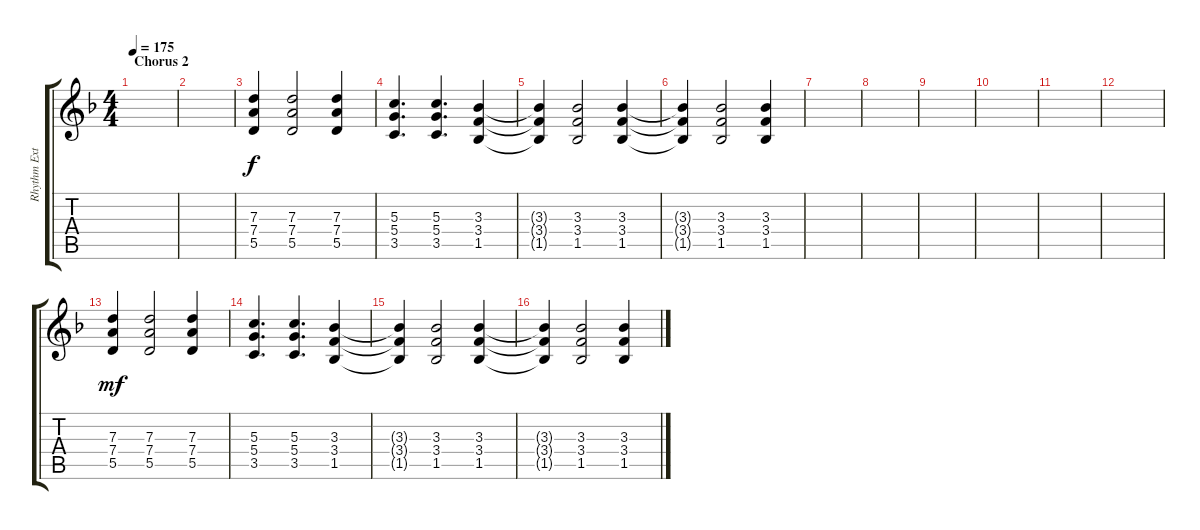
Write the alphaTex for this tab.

\track ("Rhythm Extra" "Rhythm Ext") {instrument distortionguitar}
\staff {score tabs}
\tuning (E4 B3 G3 D3 A2 D2) {hide}
\ts (4 4)
\section ("" "Chorus 2")
\tempo 175
\clef g2
\ks f
|
|
(7.3 7.4 5.5).4{dy f} (7.3 7.4 5.5).2 (7.3 7.4 5.5).4 |
(5.3 5.4 3.5).4{d} (5.3 5.4 3.5).4{d} (3.3 3.4 1.5).4 |
(3.3{t} 3.4{t} 1.5{t}).4 (3.3 3.4 1.5).2 (3.3 3.4 1.5).4 |
(3.3{t} 3.4{t} 1.5{t}).4 (3.3 3.4 1.5).2 (3.3 3.4 1.5).4 |
|
|
|
|
|
|
(7.3 7.4 5.5).4{dy mf} (7.3 7.4 5.5).2 (7.3 7.4 5.5).4 |
(5.3 5.4 3.5).4{d} (5.3 5.4 3.5).4{d} (3.3 3.4 1.5).4 |
(3.3{t} 3.4{t} 1.5{t}).4 (3.3 3.4 1.5).2 (3.3 3.4 1.5).4 |
(3.3{t} 3.4{t} 1.5{t}).4 (3.3 3.4 1.5).2 (3.3 3.4 1.5).4
